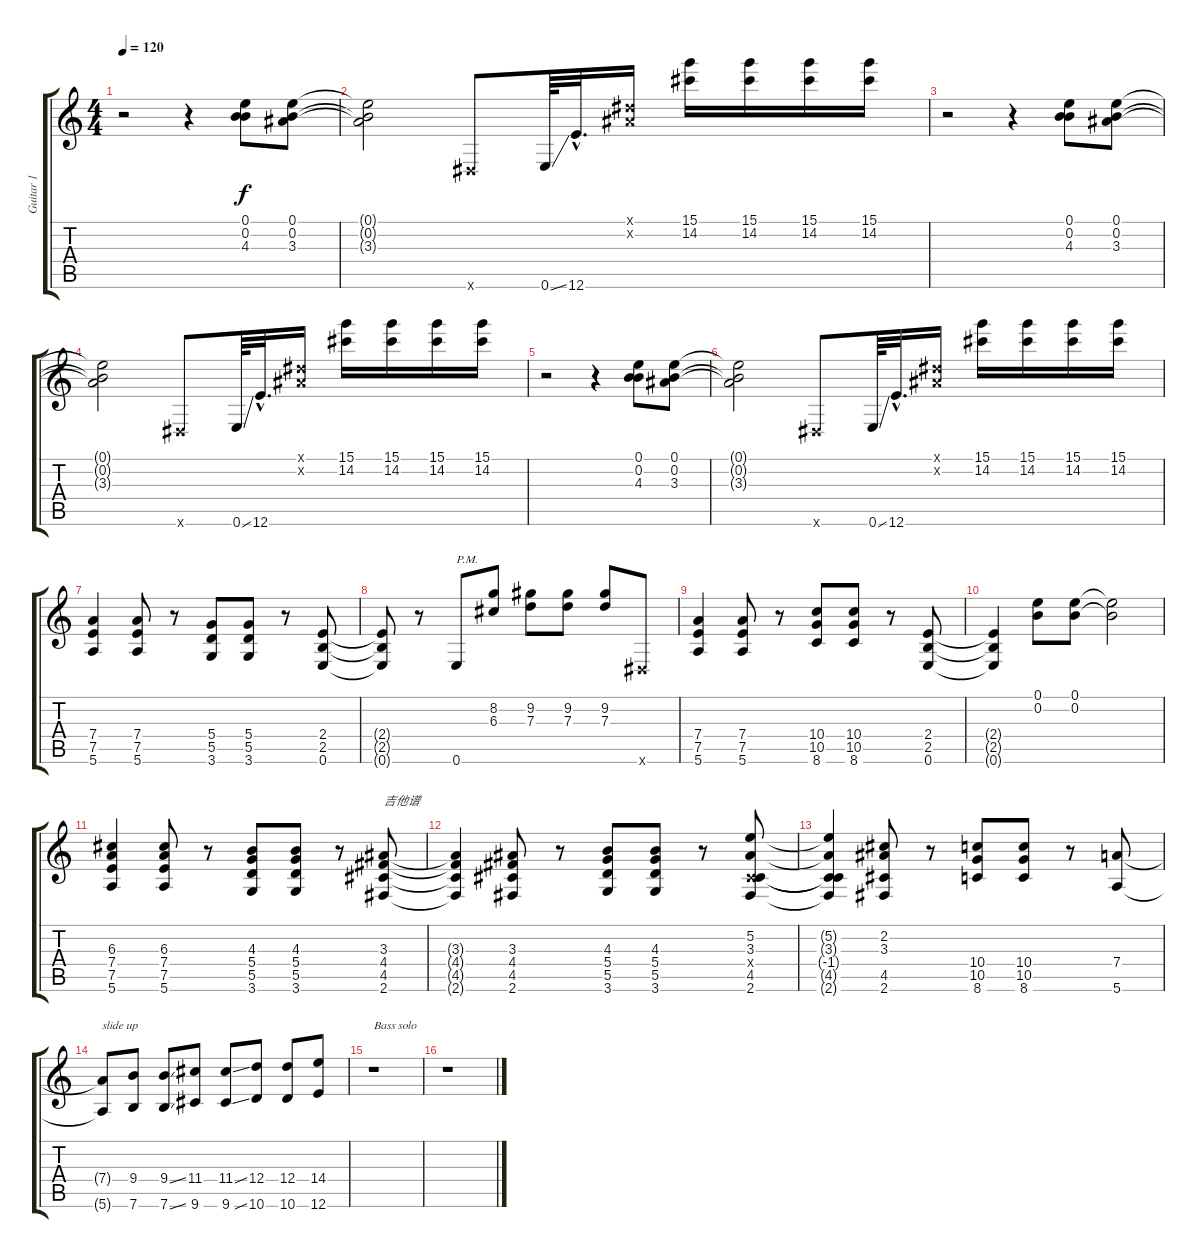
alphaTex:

\track ("Guitar 1" "Guitar 1") {instrument overdrivenguitar}
\staff {score tabs}
\tuning (E4 B3 G3 D3 A2 E2) {hide}
\ts (4 4)
\tempo 120
\clef g2
\ks c
r.2{dy f} r.4 (0.1 0.2 4.3).8 (0.1 0.2 3.3).8 |
(0.1{t} 0.2{t} 3.3{t}).2 -1.6{x}.8 0.6{ss}.64 12.6{hac}.32{d} (-1.1{x} -1.2{x}).16 (15.1 14.2).16 (15.1 14.2).16 (15.1 14.2).16 (15.1 14.2).16 |
r.2 r.4 (0.1 0.2 4.3).8 (0.1 0.2 3.3).8 |
(0.1{t} 0.2{t} 3.3{t}).2 -1.6{x}.8 0.6{ss}.64 12.6{hac}.32{d} (-1.1{x} -1.2{x}).16 (15.1 14.2).16 (15.1 14.2).16 (15.1 14.2).16 (15.1 14.2).16 |
r.2 r.4 (0.1 0.2 4.3).8 (0.1 0.2 3.3).8 |
(0.1{t} 0.2{t} 3.3{t}).2 -1.6{x}.8 0.6{ss}.64 12.6{hac}.32{d} (-1.1{x} -1.2{x}).16 (15.1 14.2).16 (15.1 14.2).16 (15.1 14.2).16 (15.1 14.2).16 |
(7.4 7.5 5.6).4 (7.4 7.5 5.6).8 r.8 (5.4 5.5 3.6).8 (5.4 5.5 3.6).8 r.8 (2.4 2.5 0.6).8 |
(2.4{t} 2.5{t} 0.6{t}).8 r.8 0.6.8{txt "P.M."} (8.2 6.3).8 (9.2 7.3).8 (9.2 7.3).8 (9.2 7.3).8 -1.6{x}.8 |
(7.4 7.5 5.6).4 (7.4 7.5 5.6).8 r.8 (10.4 10.5 8.6).8 (10.4 10.5 8.6).8 r.8 (2.4 2.5 0.6).8 |
(2.4{t} 2.5{t} 0.6{t}).4 (0.1 0.2).8 (0.1 0.2).8 (0.1{t} 0.2{t}).2 |
(6.3 7.4 7.5 5.6).4 (6.3 7.4 7.5 5.6).8 r.8 (4.3 5.4 5.5 3.6).8 (4.3 5.4 5.5 3.6).8 r.8 (3.3 4.4 4.5 2.6).8{txt "吉他谱"} |
(3.3{t} 4.4{t} 4.5{t} 2.6{t}).4 (3.3 4.4 4.5 2.6).8 r.8 (4.3 5.4 5.5 3.6).8 (4.3 5.4 5.5 3.6).8 r.8 (5.2 3.3 -1.4{x} 4.5 2.6).8 |
(5.2{t} 3.3{t} -1.4{t} 4.5{t} 2.6{t}).4 (2.2 3.3 4.5 2.6).8 r.8 (10.4 10.5 8.6).8 (10.4 10.5 8.6).8 r.8 (7.4 5.6).8 |
(7.4{t} 5.6{t}).8{txt "slide up"} (9.4 7.6).8 (9.4{ss} 7.6{ss}).8 (11.4 9.6).8 (11.4{ss} 9.6{ss}).8 (12.4 10.6).8 (12.4 10.6).8 (14.4 12.6).8 |
r.1{txt "Bass solo"} |
r.1
